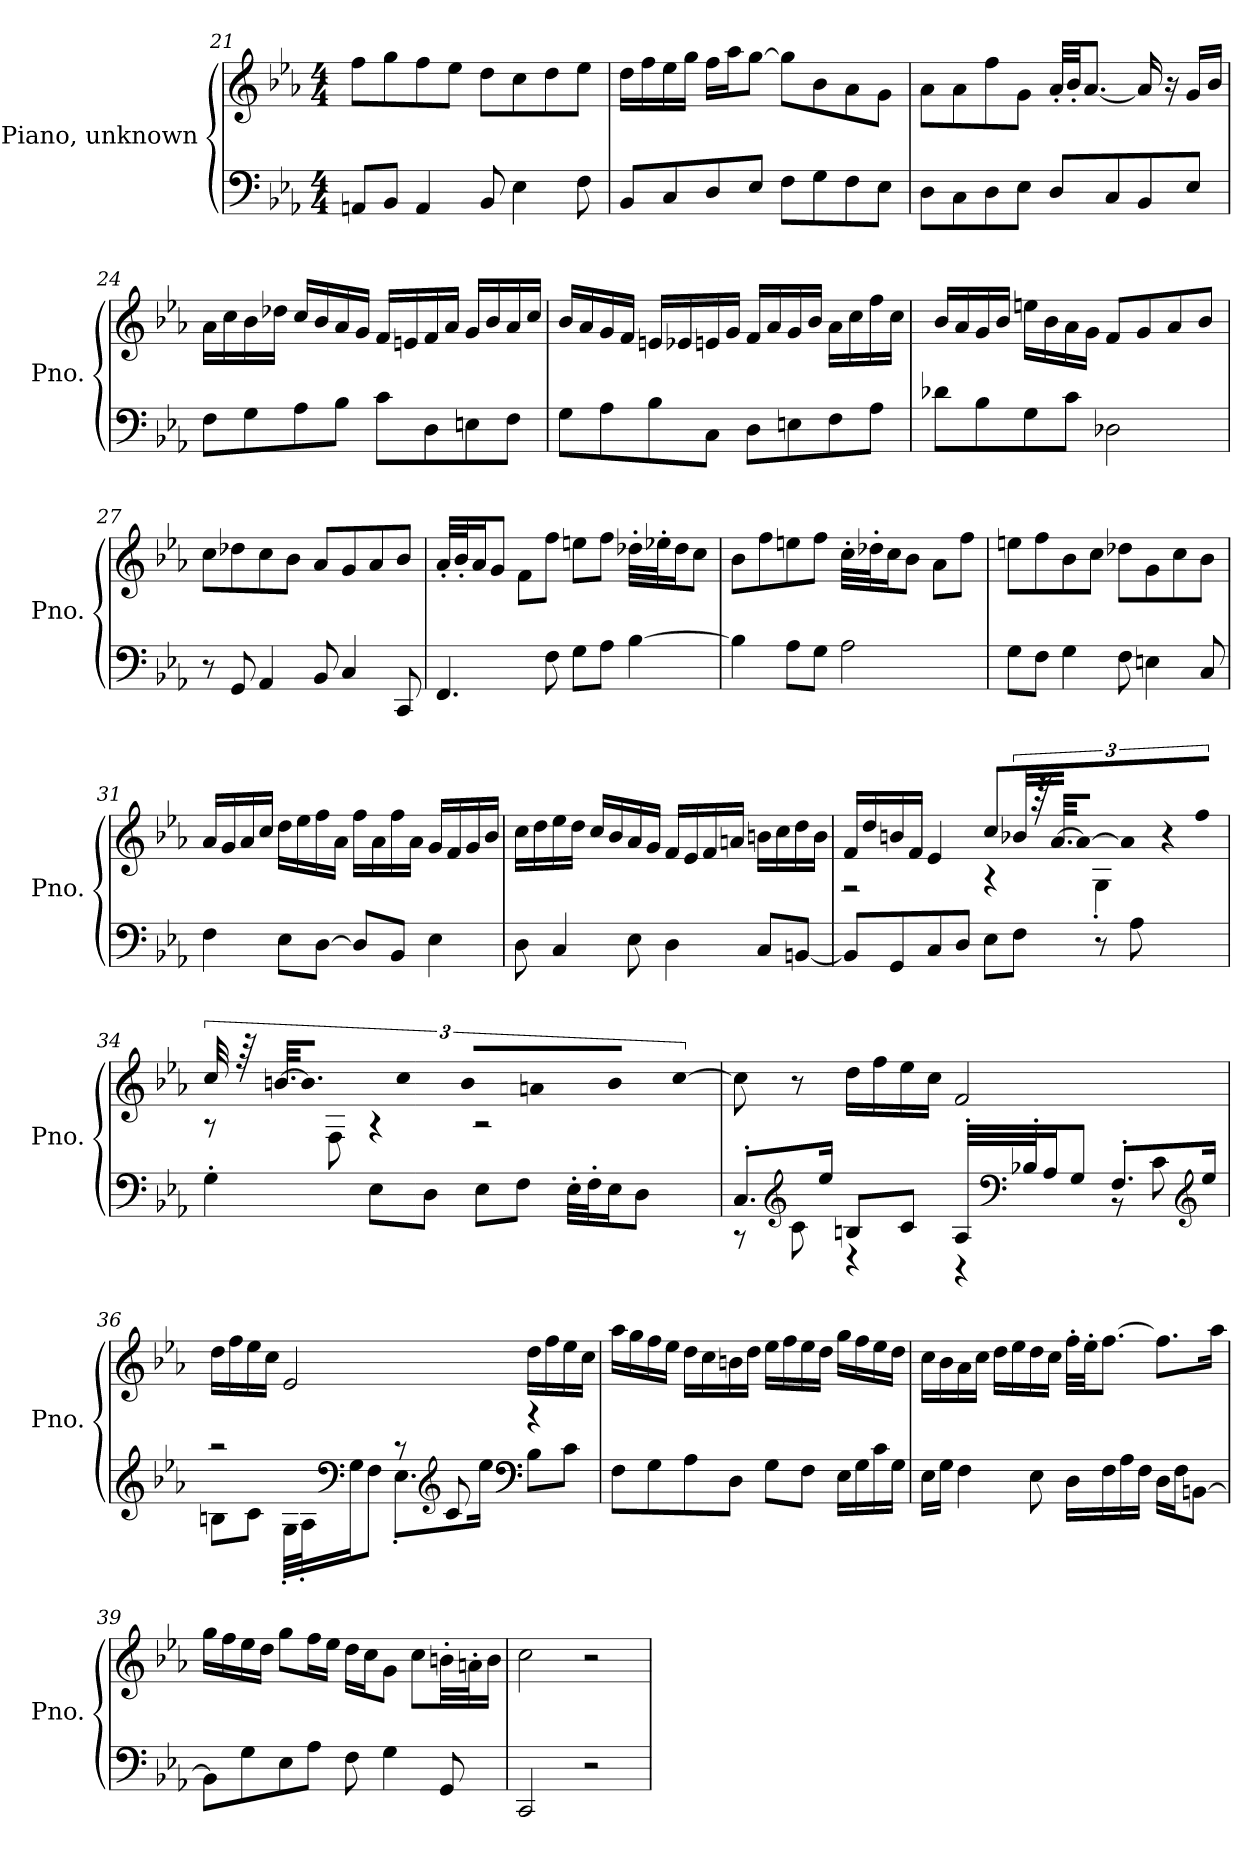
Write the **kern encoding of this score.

**kern	**kern
*part1	*part1
*staff2	*staff1
*I"Piano, unknown	*
*I'Pno.	*
*clefF4	*clefG2
*k[b-e-a-]	*k[b-e-a-]
*M4/4	*M4/4
=21	=21
8AAn/L	8ff\L
8BB-/J	8gg\
4AA/	8ff\
.	8ee-\J
8BB-/	8dd\L
4E-\	8cc\
.	8dd\
8F\	8ee-\J
=22	=22
8BB-/L	16dd\LL
.	16ff\
8C/	16ee-\
.	16gg\JJ
8D/	16ff\LL
.	16aa-\J
8E-/J	[8gg\J
8F\L	8gg\L]
8G\	8b-\
8F\	8a-\
8E-\J	8g\J
!!LO:PB:g=z
=23	=23
8D\L	8a-\L
8C\	8a-\
8D\	8ff\
8E-\J	8g\J
8D/L	32a-'/LLL
.	32b-'/JJ
.	[8.a-/J
8C/	.
8BB-/	16a-/]
.	16r
8E-/J	16g/LL
.	16b-/JJ
=24	=24
8F\L	16a-\LL
.	16cc\
8G\	16b-\
.	16dd-X\JJ
8A-\	16cc/LL
.	16b-/
8B-\J	16a-/
.	16g/JJ
8c\L	16f/LL
.	16en/
8D\	16f/
.	16a-/JJ
8En\	16g/LL
.	16b-/
8F\J	16a-/
.	16cc/JJ
!!LO:LB:g=z
=25	=25
8G\L	16b-/LL
.	16a-/
8A-\	16g/
.	16f/JJ
8B-\	16en/LL
.	16e-X/
8C\J	16en/
.	16g/JJ
8D\L	16f/LL
.	16a-/
8En\	16g/
.	16b-/JJ
8F\	16a-\LL
.	16cc\
8A-\J	16ff\
.	16cc\JJ
=26	=26
8d-X\L	16b-/LL
.	16a-/
8B-\	16g/
.	16b-/JJ
8G\	16een\LL
.	16b-\
8c\J	16a-\
.	16g\JJ
2D-X\	8f/L
.	8g/
.	8a-/
.	8b-/J
=27	=27
8r	8cc\L
8GG/	8dd-X\
4AA-/	8cc\
.	8b-\J
8BB-/	8a-/L
4C/	8g/
.	8a-/
8CC/	8b-/J
!!LO:LB:g=z
=28	=28
4.FF/	32a-'/LLL
.	32b-'/J
.	16a-/J
.	8g/J
.	8f\L
8F\	8ff\J
8G\L	8een\L
8A-\J	8ff\J
[4B-\	32dd-X'\LLL
.	32ee-X'\J
.	16dd-\J
.	8cc\J
=29	=29
4B-\]	8b-\L
.	8ff\
8A-\L	8een\
8G\J	8ff\J
2A-\	32cc'\LLL
.	32dd-X'\J
.	16cc\J
.	8b-\J
.	8a-\L
.	8ff\J
=30	=30
8G\L	8een\L
8F\J	8ff\
4G\	8b-\
.	8cc\J
8F\	8dd-X\L
4En\	8g\
.	8cc\
8C/	8b-\J
!!LO:LB:g=z
=31	=31
4F\	16a-/LL
.	16g/
.	16a-/
.	16cc/JJ
8E-\L	16dd\LL
.	16ee-\
[8D\J	16ff\
.	16a-\JJ
8D/L]	16ff\LL
.	16a-\
8BB-/J	16ff\
.	16a-\JJ
4E-\	16g/LL
.	16f/
.	16g/
.	16b-/JJ
=32	=32
8D\	16cc\LL
.	16dd\
4C/	16ee-\
.	16dd\JJ
.	16cc/LL
.	16b-/
8E-\	16a-/
.	16g/JJ
4D\	16f/LL
.	16e-/
.	16f/
.	16an/JJ
8C/L	16bn\LL
.	16cc\
[8BBn/J	16dd\
.	16b\JJ
!!LO:LB:g=z
=33	=33
*	*^
8BB/L]	16f/LL	2r
.	16dd/	.
8GG/	16bn/	.
.	16f/JJ	.
8C/	4e-/	.
8D/J	.	.
8E-\L	8cc/L	4r
8F\J	48b-X/Jkk	.
.	96r	.
.	[48.a-/KLL	.
.	16a-/JJ_	.
8r	16a-/]	4G'\
.	16r	.
8A-\	8ff/	.
=34	=34	=34
4G'\	48cc/	8r
.	96r	.
.	[48.bn/KKL	.
.	8.b/J]	.
.	.	8F\
8E-\L	4cc/	4r
8D\J	.	.
8E-\L	16b/LL	2r
.	16an/J	.
8F\J	8b/J	.
32E-'\LLL	[4cc/	.
32F'\J	.	.
16E-\J	.	.
8D\J	.	.
*	*v	*v
!!LO:LB:g=z
=35	=35
*^	*
8.C'/L	8r	8cc\]
*clefG2	*	*
.	8c\	8r
16ee-/Jk	.	.
8Bn/L	4r	16dd\LL
.	.	16ff\
8c/J	.	16ee-\
.	.	16cc\JJ
32A-'/LLL	4r	2f/
*clefF4	*	*
32B-X'/J	.	.
16A-/J	.	.
8G/J	.	.
8.F'/L	8r	.
.	8c\	.
*clefG2	*	*
16ee-/Jk	.	.
=36	=36	=36
2r	8Bn\L	16dd\LL
.	.	16ff\
.	8c\J	16ee-\
.	.	16cc\JJ
.	32G'\LLL	2e-/
.	32A-'\J	.
*clefF4	*	*
.	16G\J	.
.	8F\J	.
8r	8.E-'\L	.
*clefG2	*	*
8c/	.	.
.	16ee-\Jk	.
*clefF4	*	*
4r	8B\L	16dd\LL
.	.	16ff\
.	8c\J	16ee-\
.	.	16cc\JJ
*v	*v	*
!!LO:PB:g=z
=37	=37
8F\L	16aa-\LL
.	16gg\
8G\	16ff\
.	16ee-\JJ
8A-\	16dd\LL
.	16cc\
8D\J	16bn\
.	16dd\JJ
8G\L	16ee-\LL
.	16ff\
8F\J	16ee-\
.	16dd\JJ
16E-\LL	16gg\LL
16G\	16ff\
16c\	16ee-\
16G\JJ	16dd\JJ
=38	=38
16E-\LL	16cc\LL
16G\JJ	16b-\
4F\	16a-\
.	16cc\JJ
.	16dd\LL
.	16ee-\
8E-\	16dd\
.	16cc\JJ
16D\LL	32ff'\LLL
.	32ee-'\JJ
16F\	[8.ff\J
16A-\	.
16F\JJ	.
16D\LL	8.ff\L]
16F\J	.
[8BBn\J	.
.	16aa-\Jk
!!LO:LB:g=z
=39	=39
8BB\L]	16gg\LL
.	16ff\
8G\	16ee-\
.	16dd\JJ
8E-\	8gg\L
8A-\J	16ff\L
.	16ee-\JJ
8F\	16dd\LL
.	16cc\J
4G\	8g\J
.	8cc\L
8GG/	32bn'\LL
.	32an'\J
.	16b\JJ
=40	=40
2CC/	2cc\
2r	2r
=	=
*-	*-
